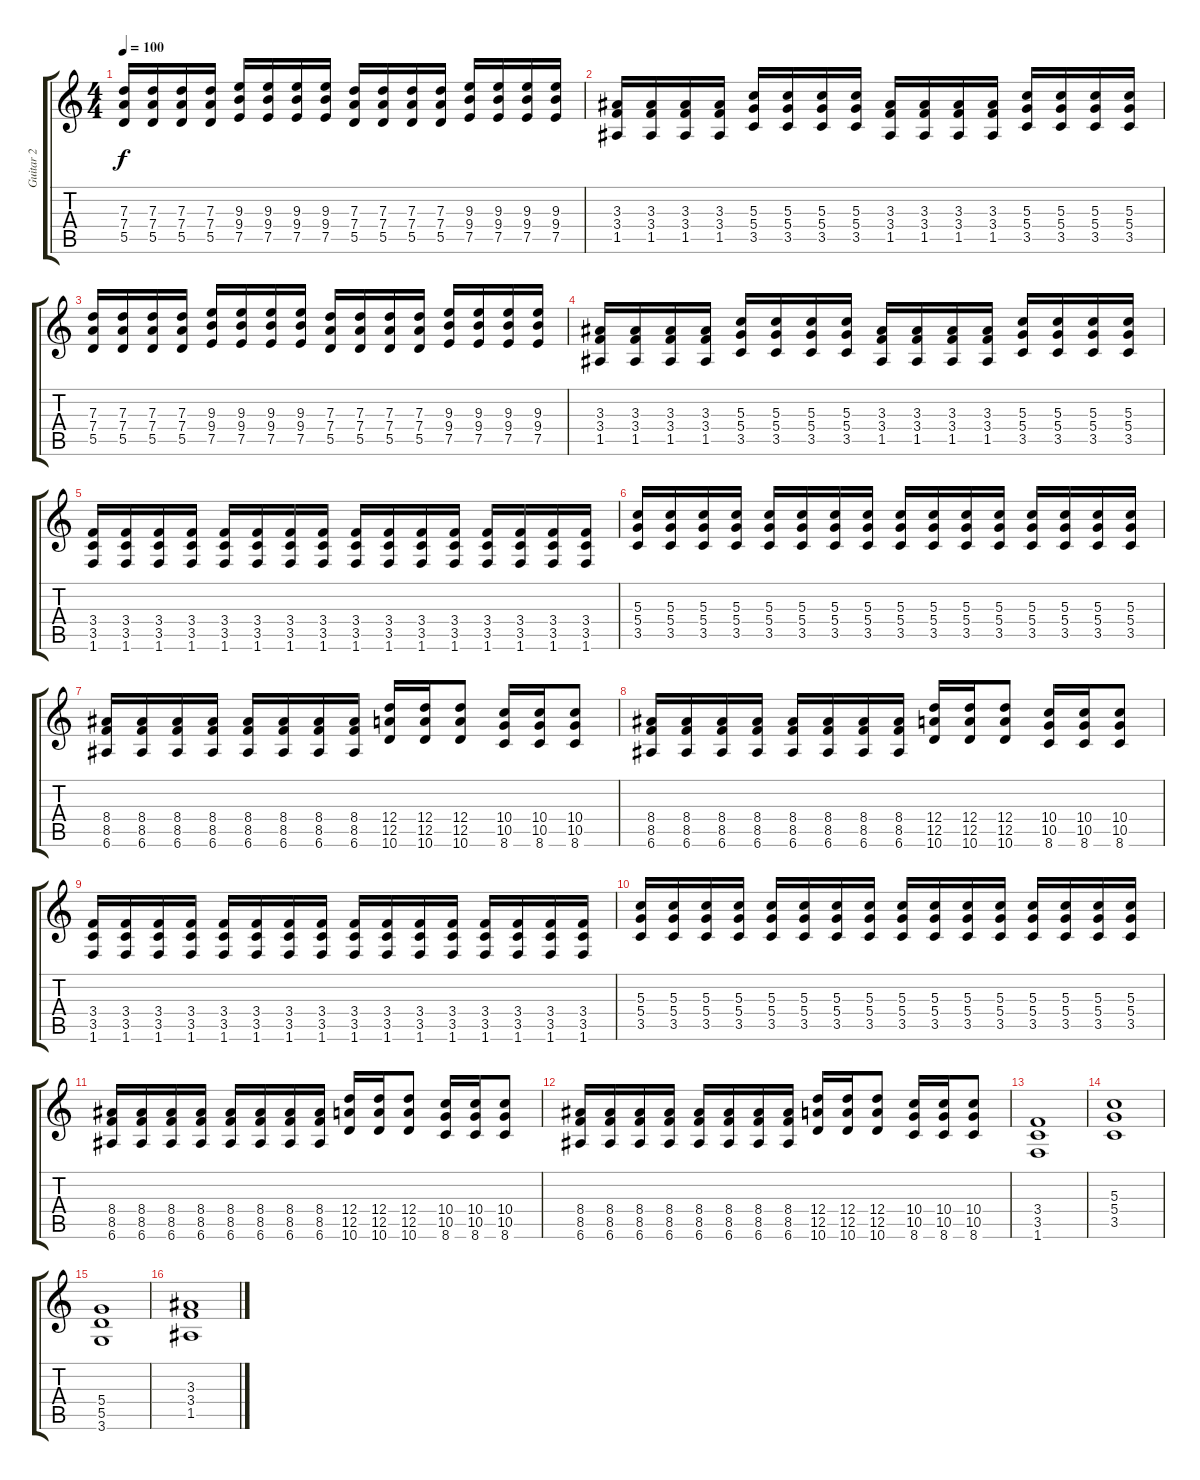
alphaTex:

\track ("Guitar 2" "Guitar 2") {instrument distortionguitar}
\staff {score tabs}
\tuning (E4 B3 G3 D3 A2 E2) {hide}
\ts (4 4)
\tempo 100
\clef g2
\ks c
(7.3 7.4 5.5).16{dy f} (7.3 7.4 5.5).16 (7.3 7.4 5.5).16 (7.3 7.4 5.5).16 (9.3 9.4 7.5).16 (9.3 9.4 7.5).16 (9.3 9.4 7.5).16 (9.3 9.4 7.5).16 (7.3 7.4 5.5).16 (7.3 7.4 5.5).16 (7.3 7.4 5.5).16 (7.3 7.4 5.5).16 (9.3 9.4 7.5).16 (9.3 9.4 7.5).16 (9.3 9.4 7.5).16 (9.3 9.4 7.5).16 |
(3.3 3.4 1.5).16 (3.3 3.4 1.5).16 (3.3 3.4 1.5).16 (3.3 3.4 1.5).16 (5.3 5.4 3.5).16 (5.3 5.4 3.5).16 (5.3 5.4 3.5).16 (5.3 5.4 3.5).16 (3.3 3.4 1.5).16 (3.3 3.4 1.5).16 (3.3 3.4 1.5).16 (3.3 3.4 1.5).16 (5.3 5.4 3.5).16 (5.3 5.4 3.5).16 (5.3 5.4 3.5).16 (5.3 5.4 3.5).16 |
(7.3 7.4 5.5).16 (7.3 7.4 5.5).16 (7.3 7.4 5.5).16 (7.3 7.4 5.5).16 (9.3 9.4 7.5).16 (9.3 9.4 7.5).16 (9.3 9.4 7.5).16 (9.3 9.4 7.5).16 (7.3 7.4 5.5).16 (7.3 7.4 5.5).16 (7.3 7.4 5.5).16 (7.3 7.4 5.5).16 (9.3 9.4 7.5).16 (9.3 9.4 7.5).16 (9.3 9.4 7.5).16 (9.3 9.4 7.5).16 |
(3.3 3.4 1.5).16 (3.3 3.4 1.5).16 (3.3 3.4 1.5).16 (3.3 3.4 1.5).16 (5.3 5.4 3.5).16 (5.3 5.4 3.5).16 (5.3 5.4 3.5).16 (5.3 5.4 3.5).16 (3.3 3.4 1.5).16 (3.3 3.4 1.5).16 (3.3 3.4 1.5).16 (3.3 3.4 1.5).16 (5.3 5.4 3.5).16 (5.3 5.4 3.5).16 (5.3 5.4 3.5).16 (5.3 5.4 3.5).16 |
(3.4 3.5 1.6).16 (3.4 3.5 1.6).16 (3.4 3.5 1.6).16 (3.4 3.5 1.6).16 (3.4 3.5 1.6).16 (3.4 3.5 1.6).16 (3.4 3.5 1.6).16 (3.4 3.5 1.6).16 (3.4 3.5 1.6).16 (3.4 3.5 1.6).16 (3.4 3.5 1.6).16 (3.4 3.5 1.6).16 (3.4 3.5 1.6).16 (3.4 3.5 1.6).16 (3.4 3.5 1.6).16 (3.4 3.5 1.6).16 |
(5.3 5.4 3.5).16 (5.3 5.4 3.5).16 (5.3 5.4 3.5).16 (5.3 5.4 3.5).16 (5.3 5.4 3.5).16 (5.3 5.4 3.5).16 (5.3 5.4 3.5).16 (5.3 5.4 3.5).16 (5.3 5.4 3.5).16 (5.3 5.4 3.5).16 (5.3 5.4 3.5).16 (5.3 5.4 3.5).16 (5.3 5.4 3.5).16 (5.3 5.4 3.5).16 (5.3 5.4 3.5).16 (5.3 5.4 3.5).16 |
(8.4 8.5 6.6).16 (8.4 8.5 6.6).16 (8.4 8.5 6.6).16 (8.4 8.5 6.6).16 (8.4 8.5 6.6).16 (8.4 8.5 6.6).16 (8.4 8.5 6.6).16 (8.4 8.5 6.6).16 (12.4 12.5 10.6).16 (12.4 12.5 10.6).16 (12.4 12.5 10.6).8 (10.4 10.5 8.6).16 (10.4 10.5 8.6).16 (10.4 10.5 8.6).8 |
(8.4 8.5 6.6).16 (8.4 8.5 6.6).16 (8.4 8.5 6.6).16 (8.4 8.5 6.6).16 (8.4 8.5 6.6).16 (8.4 8.5 6.6).16 (8.4 8.5 6.6).16 (8.4 8.5 6.6).16 (12.4 12.5 10.6).16 (12.4 12.5 10.6).16 (12.4 12.5 10.6).8 (10.4 10.5 8.6).16 (10.4 10.5 8.6).16 (10.4 10.5 8.6).8 |
(3.4 3.5 1.6).16 (3.4 3.5 1.6).16 (3.4 3.5 1.6).16 (3.4 3.5 1.6).16 (3.4 3.5 1.6).16 (3.4 3.5 1.6).16 (3.4 3.5 1.6).16 (3.4 3.5 1.6).16 (3.4 3.5 1.6).16 (3.4 3.5 1.6).16 (3.4 3.5 1.6).16 (3.4 3.5 1.6).16 (3.4 3.5 1.6).16 (3.4 3.5 1.6).16 (3.4 3.5 1.6).16 (3.4 3.5 1.6).16 |
(5.3 5.4 3.5).16 (5.3 5.4 3.5).16 (5.3 5.4 3.5).16 (5.3 5.4 3.5).16 (5.3 5.4 3.5).16 (5.3 5.4 3.5).16 (5.3 5.4 3.5).16 (5.3 5.4 3.5).16 (5.3 5.4 3.5).16 (5.3 5.4 3.5).16 (5.3 5.4 3.5).16 (5.3 5.4 3.5).16 (5.3 5.4 3.5).16 (5.3 5.4 3.5).16 (5.3 5.4 3.5).16 (5.3 5.4 3.5).16 |
(8.4 8.5 6.6).16 (8.4 8.5 6.6).16 (8.4 8.5 6.6).16 (8.4 8.5 6.6).16 (8.4 8.5 6.6).16 (8.4 8.5 6.6).16 (8.4 8.5 6.6).16 (8.4 8.5 6.6).16 (12.4 12.5 10.6).16 (12.4 12.5 10.6).16 (12.4 12.5 10.6).8 (10.4 10.5 8.6).16 (10.4 10.5 8.6).16 (10.4 10.5 8.6).8 |
(8.4 8.5 6.6).16 (8.4 8.5 6.6).16 (8.4 8.5 6.6).16 (8.4 8.5 6.6).16 (8.4 8.5 6.6).16 (8.4 8.5 6.6).16 (8.4 8.5 6.6).16 (8.4 8.5 6.6).16 (12.4 12.5 10.6).16 (12.4 12.5 10.6).16 (12.4 12.5 10.6).8 (10.4 10.5 8.6).16 (10.4 10.5 8.6).16 (10.4 10.5 8.6).8 |
(3.4 3.5 1.6).1 |
(5.3 5.4 3.5).1 |
(5.4 5.5 3.6).1 |
(3.3 3.4 1.5).1
